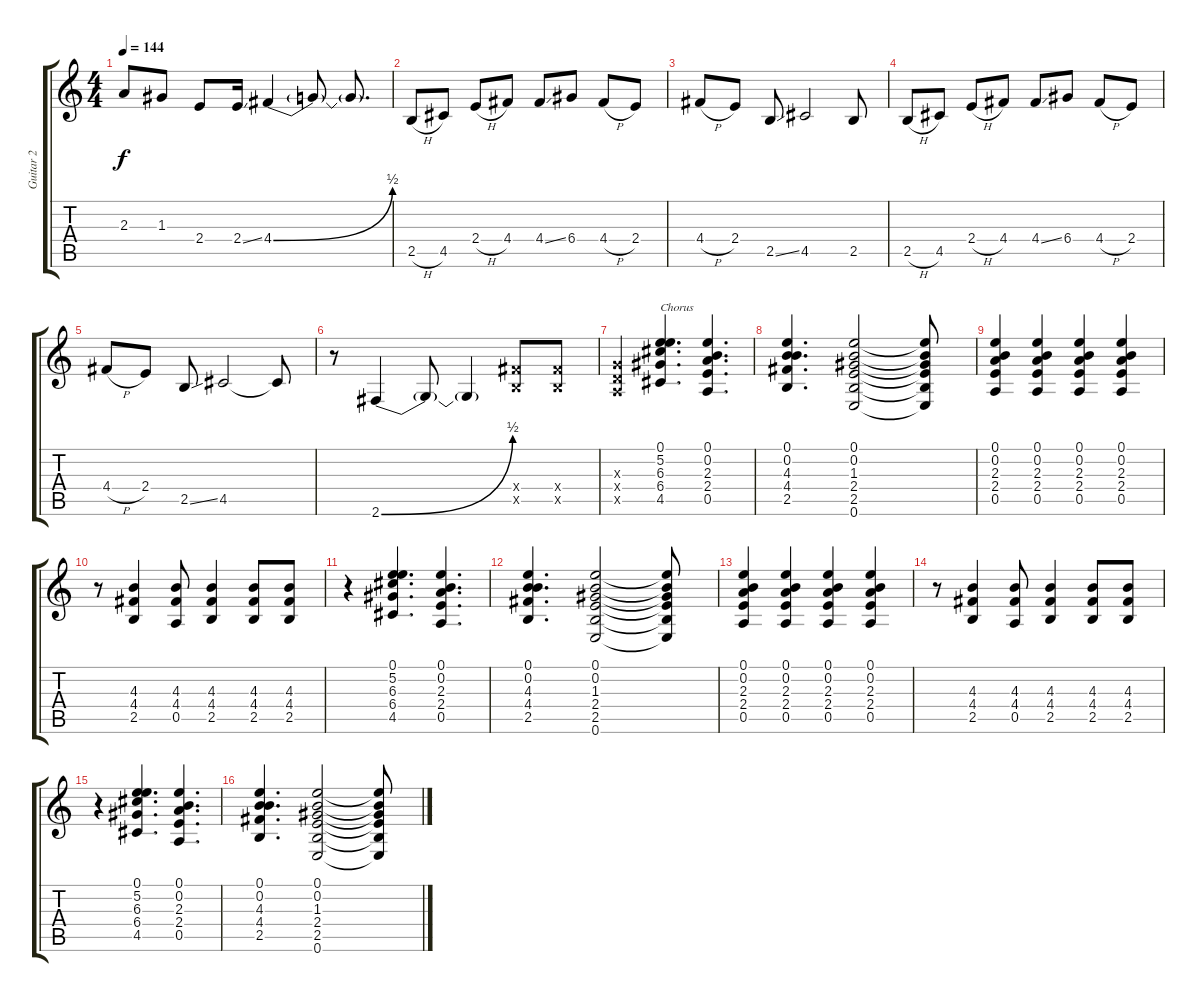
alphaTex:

\track ("Guitar 2" "Guitar 2") {instrument distortionguitar}
\staff {score tabs}
\tuning (E4 B3 G3 D3 A2 E2) {hide}
\ts (4 4)
\tempo 144
\clef g2
\ks c
2.3.8{dy f} 1.3.8 2.4.8 2.4{ss}.16 4.4{be (bend 0 0 60 2)}.4 4.4{t}.8 4.4{t}.8{d} |
2.5{h}.8 4.5.8 2.4{h}.8 4.4.8 4.4{ss}.8 6.4.8 4.4{h}.8 2.4.8 |
4.4{h}.8 2.4.8 2.5{ss}.8 4.5.2 2.5.8 |
2.5{h}.8 4.5.8 2.4{h}.8 4.4.8 4.4{ss}.8 6.4.8 4.4{h}.8 2.4.8 |
4.4{h}.8 2.4.8 2.5{ss}.8 4.5.2 4.5{t}.8 |
r.8 2.6{be (bend 0 0 60 2)}.4 2.6{t}.8 2.6{t}.4 (4.4{x} 2.5{x}).8 (4.4{x} 2.5{x}).8 |
(0.3{x} 0.4{x} 0.5{x}).4 (0.1 5.2 6.3 6.4 4.5).4{d txt "Chorus"} (0.1 0.2 2.3 2.4 0.5).4{d} |
(0.1 0.2 4.3 4.4 2.5).4{d} (0.1 0.2 1.3 2.4 2.5 0.6).2 (0.1{t} 0.2{t} 1.3{t} 2.4{t} 2.5{t} 0.6{t}).8 |
(0.1 0.2 2.3 2.4 0.5).4 (0.1 0.2 2.3 2.4 0.5).4 (0.1 0.2 2.3 2.4 0.5).4 (0.1 0.2 2.3 2.4 0.5).4 |
r.8 (4.3 4.4 2.5).4 (4.3 4.4 0.5).8 (4.3 4.4 2.5).4 (4.3 4.4 2.5).8 (4.3 4.4 2.5).8 |
r.4 (0.1 5.2 6.3 6.4 4.5).4{d} (0.1 0.2 2.3 2.4 0.5).4{d} |
(0.1 0.2 4.3 4.4 2.5).4{d} (0.1 0.2 1.3 2.4 2.5 0.6).2 (0.1{t} 0.2{t} 1.3{t} 2.4{t} 2.5{t} 0.6{t}).8 |
(0.1 0.2 2.3 2.4 0.5).4 (0.1 0.2 2.3 2.4 0.5).4 (0.1 0.2 2.3 2.4 0.5).4 (0.1 0.2 2.3 2.4 0.5).4 |
r.8 (4.3 4.4 2.5).4 (4.3 4.4 0.5).8 (4.3 4.4 2.5).4 (4.3 4.4 2.5).8 (4.3 4.4 2.5).8 |
r.4 (0.1 5.2 6.3 6.4 4.5).4{d} (0.1 0.2 2.3 2.4 0.5).4{d} |
(0.1 0.2 4.3 4.4 2.5).4{d} (0.1 0.2 1.3 2.4 2.5 0.6).2 (0.1{t} 0.2{t} 1.3{t} 2.4{t} 2.5{t} 0.6{t}).8
